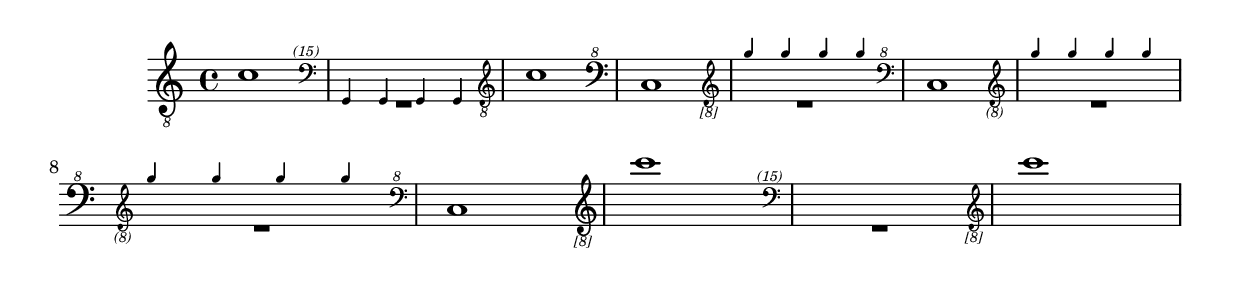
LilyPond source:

\version "2.21.0"

\header {
  texidoc = "Optional transposition for clefs for cue notes is supported
by using parentheses or brackets around the transposition number."
}

vI = \relative { \clef "treble" \repeat unfold 40 g'4 }
\addQuote vIQuote { \vI }

Solo = \relative {
  \clef "treble_8" c'1 |
  \cueDuringWithClef "vIQuote" #UP "bass^(15)" { R }
  c

  \clef "bass^8" c |
  \cueDuringWithClef "vIQuote" #UP "treble_[8]" { R } |
  c
  \cueDuringWithClef "vIQuote" #UP "treble_(8)" { R1 \break R } |
  c

  \clef "treble_[8]" c'1 |
  \cueDuringWithClef "vIQuote" #UP "bass^(15)" { R }
  c
}

\score {
  <<
    \new Staff \new Voice \Solo
  >>
}
